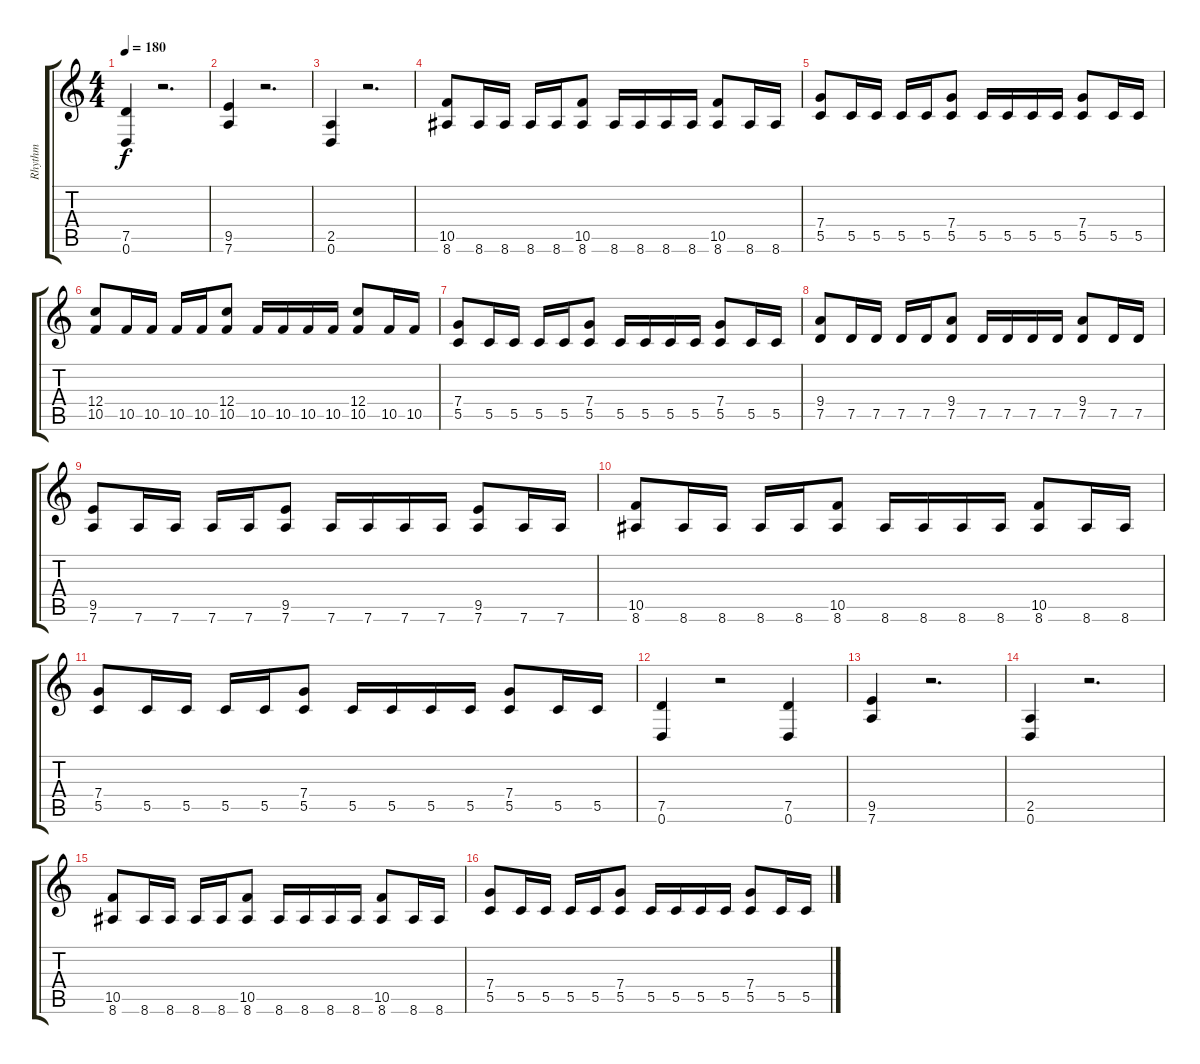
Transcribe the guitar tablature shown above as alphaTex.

\track ("Rhythm" "Rhythm") {instrument distortionguitar}
\staff {score tabs}
\tuning (D4 A3 F3 C3 G2 D2) {hide}
\ts (4 4)
\tempo 180
\clef g2
\ks c
(7.5 0.6).4{dy f instrument distortionguitar} r.2{d} |
(9.5 7.6).4 r.2{d} |
(2.5 0.6).4 r.2{d} |
(10.5 8.6).8 8.6.16 8.6.16 8.6.16 8.6.16 (10.5 8.6).8 8.6.16 8.6.16 8.6.16 8.6.16 (10.5 8.6).8 8.6.16 8.6.16 |
(7.4 5.5).8 5.5.16 5.5.16 5.5.16 5.5.16 (7.4 5.5).8 5.5.16 5.5.16 5.5.16 5.5.16 (7.4 5.5).8 5.5.16 5.5.16 |
(12.4 10.5).8 10.5.16 10.5.16 10.5.16 10.5.16 (12.4 10.5).8 10.5.16 10.5.16 10.5.16 10.5.16 (12.4 10.5).8 10.5.16 10.5.16 |
(7.4 5.5).8 5.5.16 5.5.16 5.5.16 5.5.16 (7.4 5.5).8 5.5.16 5.5.16 5.5.16 5.5.16 (7.4 5.5).8 5.5.16 5.5.16 |
(9.4 7.5).8 7.5.16 7.5.16 7.5.16 7.5.16 (9.4 7.5).8 7.5.16 7.5.16 7.5.16 7.5.16 (9.4 7.5).8 7.5.16 7.5.16 |
(9.5 7.6).8 7.6.16 7.6.16 7.6.16 7.6.16 (9.5 7.6).8 7.6.16 7.6.16 7.6.16 7.6.16 (9.5 7.6).8 7.6.16 7.6.16 |
(10.5 8.6).8 8.6.16 8.6.16 8.6.16 8.6.16 (10.5 8.6).8 8.6.16 8.6.16 8.6.16 8.6.16 (10.5 8.6).8 8.6.16 8.6.16 |
(7.4 5.5).8 5.5.16 5.5.16 5.5.16 5.5.16 (7.4 5.5).8 5.5.16 5.5.16 5.5.16 5.5.16 (7.4 5.5).8 5.5.16 5.5.16 |
(7.5 0.6).4 r.2 (7.5 0.6).4 |
(9.5 7.6).4 r.2{d} |
(2.5 0.6).4 r.2{d} |
(10.5 8.6).8 8.6.16 8.6.16 8.6.16 8.6.16 (10.5 8.6).8 8.6.16 8.6.16 8.6.16 8.6.16 (10.5 8.6).8 8.6.16 8.6.16 |
(7.4 5.5).8 5.5.16 5.5.16 5.5.16 5.5.16 (7.4 5.5).8 5.5.16 5.5.16 5.5.16 5.5.16 (7.4 5.5).8 5.5.16 5.5.16
